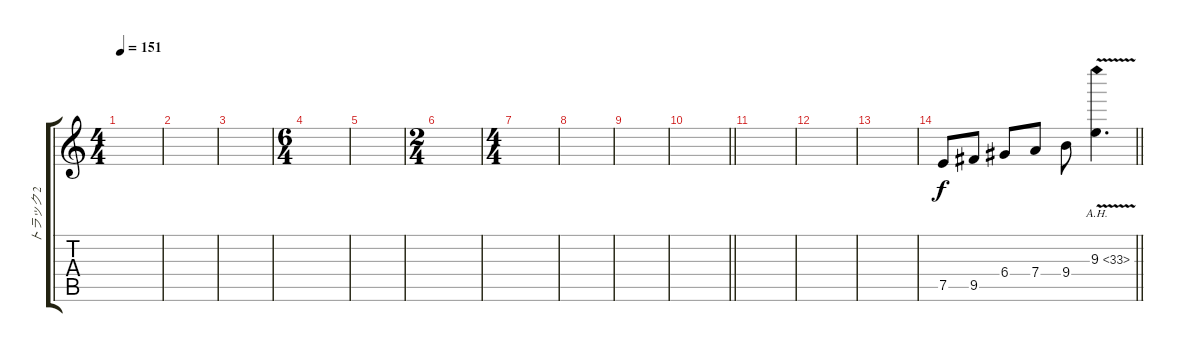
\track ("トラック 2" "トラック 2") {instrument overdrivenguitar}
\staff {score tabs}
\tuning (E4 B3 G3 D3 A2 E2) {hide}
\ts (4 4)
\tempo 151
\clef g2
\ks c
|
|
|
\ts (6 4)
|
|
\ts (2 4)
|
\ts (4 4)
|
|
|
\barLineRight lightlight
|
|
|
|
\barLineRight lightlight
7.5.8{volume 7} 9.5.8 6.4.8 7.4.8 9.4.8 9.3{ah 24 v}.4{d}
